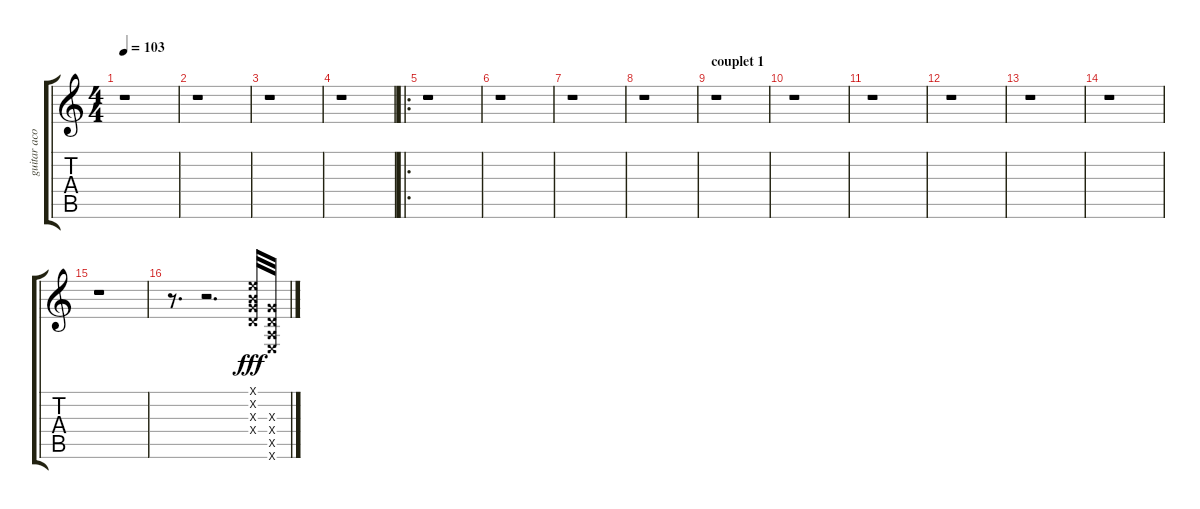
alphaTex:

\track ("guitar acoustic" "guitar aco") {instrument acousticguitarsteel}
\staff {score tabs}
\tuning (E4 B3 G3 D3 A2 E2) {hide}
\ts (4 4)
\tempo 103
\clef g2
\ks c
r.1{dy fff instrument acousticguitarsteel} |
r.1 |
r.1 |
r.1 |
\ro
r.1 |
r.1 |
r.1 |
r.1 |
\section ("" "couplet 1")
r.1 |
r.1 |
r.1 |
r.1 |
r.1 |
r.1 |
r.1 |
r.8{d} r.2{d} (0.1{x} 0.2{x} 0.3{x} 0.4{x}).32 (0.3{x} 0.4{x} 0.5{x} 0.6{x}).32
